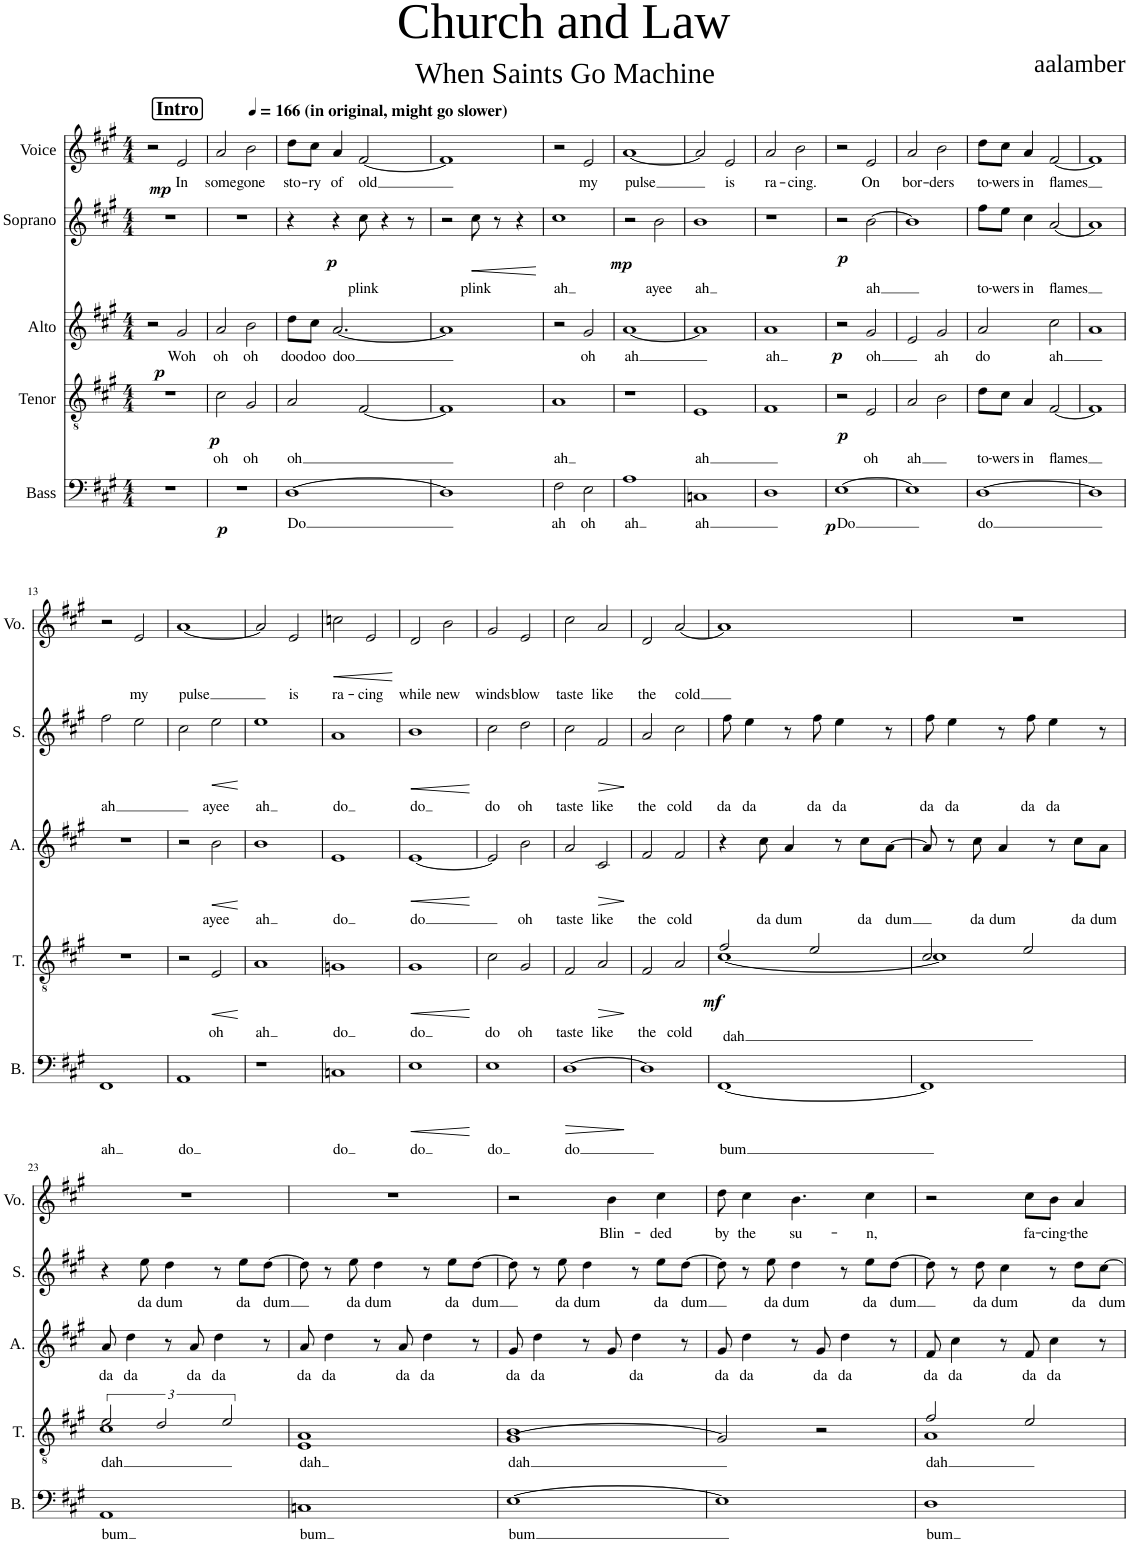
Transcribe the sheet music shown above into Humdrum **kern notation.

**kern	**text	**dynam	**kern	**text	**dynam	**kern	**text	**dynam	**kern	**text	**dynam	**kern	**text	**dynam
*part5	*part5	*part5	*part4	*part4	*part4	*part3	*part3	*part3	*part2	*part2	*part2	*part1	*part1	*part1
*staff5	*staff5	*staff5	*staff4	*staff4	*staff4	*staff3	*staff3	*staff3	*staff2	*staff2	*staff2	*staff1	*staff1	*staff1
*I"Bass	*	*	*I"Tenor	*	*	*I"Alto	*	*	*I"Soprano	*	*	*I"Voice	*	*
*I'B.	*	*	*I'T.	*	*	*I'A.	*	*	*I'S.	*	*	*I'Vo.	*	*
*clefF4	*	*	*clefGv2	*	*	*clefG2	*	*	*clefG2	*	*	*clefG2	*	*
*k[f#c#g#]	*	*	*k[f#c#g#]	*	*	*k[f#c#g#]	*	*	*k[f#c#g#]	*	*	*k[f#c#g#]	*	*
*M4/4	*	*	*M4/4	*	*	*M4/4	*	*	*M4/4	*	*	*M4/4	*	*
!!LO:REH:place=s1:a:B:cj:fs=14:t=Intro:qo=2
=1	=1	=1	=1	=1	=1	=1	=1	=1	=1	=1	=1	=1	=1	=1
!	!	!	!	!	!LO:DY:b	!	!	!LO:DY:b	!	!	!	!	!	!LO:DY:b
1r	.	.	1r	.	p	2r	.	p	1r	.	.	2r	.	mp
*	*	*	*	*	*	*	*	*	*	*	*	*MM166	*	*
!	!	!	!	!	!	!	!	!	!	!	!	!LO:TX:a:B:t=(in original, might go slower)	!	!
!	!	!	!	!	!	!	!LO:LY:b	!	!	!	!	!	!LO:LY:b	!
.	.	.	.	.	.	2g#/	Woh	.	.	.	.	2e/	In	.
=2	=2	=2	=2	=2	=2	=2	=2	=2	=2	=2	=2	=2	=2	=2
!	!	!LO:DY:b	!	!LO:LY:b	!	!	!LO:LY:b	!	!	!	!	!	!LO:LY:b	!
1r	.	p	2c#\	oh	.	2a/	oh	.	1r	.	.	2a/	some	.
!	!	!	!	!LO:LY:b	!	!	!LO:LY:b	!	!	!	!	!	!LO:LY:b	!
.	.	.	2G#/	oh	.	2b\	oh	.	.	.	.	2b\	gone	.
=3	=3	=3	=3	=3	=3	=3	=3	=3	=3	=3	=3	=3	=3	=3
!	!LO:LY:b	!	!	!LO:LY:b	!	!	!LO:LY:b	!	!	!	!	!	!LO:LY:b	!
[1D	Do	.	2A/	oh	.	8dd\L	doo	.	4r	.	.	8dd\L	sto-	.
!	!	!	!	!	!	!	!LO:LY:b	!	!	!	!	!	!LO:LY:b	!
.	.	.	.	.	.	8cc#\J	doo	.	.	.	.	8cc#\J	-ry	.
!	!	!	!	!	!	!	!LO:LY:b	!	!	!	!LO:DY:b	!	!LO:LY:b	!
.	.	.	.	.	.	[2.a/	-doo	.	4r	.	p	4a/	of	.
!	!	!	!	!	!	!	!	!	!	!LO:LY:b	!	!	!LO:LY:b	!
.	.	.	[2F#/	.	.	.	.	.	8cc#\	plink	.	[2f#/	-old	.
.	.	.	.	.	.	.	.	.	4r	.	.	.	.	.
.	.	.	.	.	.	.	.	.	8r	.	.	.	.	.
=4	=4	=4	=4	=4	=4	=4	=4	=4	=4	=4	=4	=4	=4	=4
1D]	.	.	1F#]	.	.	1a]	.	.	2r	.	.	1f#]	.	.
!	!	!	!	!	!	!	!	!	!	!LO:LY:b	!LO:HP:b	!	!	!
.	.	.	.	.	.	.	.	.	8cc#\	plink	<	.	.	.
.	.	.	.	.	.	.	.	.	8r	.	.	.	.	.
.	.	.	.	.	.	.	.	.	4r	.	.	.	.	.
.	.	.	.	.	.	.	.	.	.	.	[	.	.	.
=5	=5	=5	=5	=5	=5	=5	=5	=5	=5	=5	=5	=5	=5	=5
!	!LO:LY:b	!	!	!LO:LY:b	!	!	!	!	!	!LO:LY:b	!	!	!	!
2F#\	ah	.	1A	ah	.	2r	.	.	1cc#	ah	.	2r	.	.
!	!LO:LY:b	!	!	!	!	!	!LO:LY:b	!	!	!	!	!	!LO:LY:b	!
2E\	oh	.	.	.	.	2g#/	oh	.	.	.	.	2e/	my	.
=6	=6	=6	=6	=6	=6	=6	=6	=6	=6	=6	=6	=6	=6	=6
!	!LO:LY:b	!	!	!	!	!	!LO:LY:b	!	!	!	!LO:DY:b	!	!LO:LY:b	!
1A	ah	.	1r	.	.	[1a	ah	.	2r	.	mp	[1a	pulse	.
!	!	!	!	!	!	!	!	!	!	!LO:LY:b	!	!	!	!
.	.	.	.	.	.	.	.	.	2b\	ayee	.	.	.	.
=7	=7	=7	=7	=7	=7	=7	=7	=7	=7	=7	=7	=7	=7	=7
!	!LO:LY:b	!	!	!LO:LY:b	!	!	!	!	!	!LO:LY:b	!	!	!	!
1Cn	ah	.	1E	ah	.	1a]	.	.	1b	ah	.	2a/]	.	.
!	!	!	!	!	!	!	!	!	!	!	!	!	!LO:LY:b	!
.	.	.	.	.	.	.	.	.	.	.	.	2e/	is	.
=8	=8	=8	=8	=8	=8	=8	=8	=8	=8	=8	=8	=8	=8	=8
!	!	!LO:DY:b	!	!	!	!	!LO:LY:b	!	!	!	!	!	!LO:LY:b	!
1D	.	p	1F#	.	.	1a	ah	.	1r	.	.	2a/	ra-	.
!	!	!	!	!	!	!	!	!	!	!	!	!	!LO:LY:b	!
.	.	.	.	.	.	.	.	.	.	.	.	2b\	-cing.	.
=9	=9	=9	=9	=9	=9	=9	=9	=9	=9	=9	=9	=9	=9	=9
!	!LO:LY:b	!	!	!	!LO:DY:b	!	!	!LO:DY:b	!	!	!LO:DY:b	!	!	!
[1E	Do	.	2r	.	p	2r	.	p	2r	.	p	2r	.	.
!	!	!	!	!LO:LY:b	!	!	!LO:LY:b	!	!	!LO:LY:b	!	!	!LO:LY:b	!
.	.	.	2E/	oh	.	2g#/	oh	.	[2b\	ah	.	2e/	On	.
=10	=10	=10	=10	=10	=10	=10	=10	=10	=10	=10	=10	=10	=10	=10
!	!	!	!	!LO:LY:b	!	!	!	!	!	!	!	!	!LO:LY:b	!
1E]	.	.	2A/	ah	.	2e/	.	.	1b]	.	.	2a/	bor-	.
!	!	!	!	!	!	!	!LO:LY:b	!	!	!	!	!	!LO:LY:b	!
.	.	.	2B\	.	.	2g#/	ah	.	.	.	.	2b\	-ders	.
=11	=11	=11	=11	=11	=11	=11	=11	=11	=11	=11	=11	=11	=11	=11
!	!LO:LY:b	!	!	!LO:LY:b	!	!	!LO:LY:b	!	!	!LO:LY:b	!	!	!LO:LY:b	!
[1D	do	.	8d\L	to-	.	2a/	do	.	8ff#\L	to-	.	8dd\L	to-	.
!	!	!	!	!LO:LY:b	!	!	!	!	!	!LO:LY:b	!	!	!LO:LY:b	!
.	.	.	8c#\J	-wers	.	.	.	.	8ee\J	-wers	.	8cc#\J	-wers	.
!	!	!	!	!LO:LY:b	!	!	!	!	!	!LO:LY:b	!	!	!LO:LY:b	!
.	.	.	4A/	in	.	.	.	.	4cc#\	in	.	4a/	in	.
!	!	!	!	!LO:LY:b	!	!	!LO:LY:b	!	!	!LO:LY:b	!	!	!LO:LY:b	!
.	.	.	[2F#/	flames	.	2cc#\	ah	.	[2a/	flames	.	[2f#/	flames	.
=12	=12	=12	=12	=12	=12	=12	=12	=12	=12	=12	=12	=12	=12	=12
1D]	.	.	1F#]	.	.	1a	.	.	1a]	.	.	1f#]	.	.
!!LO:LB:g=z
=13	=13	=13	=13	=13	=13	=13	=13	=13	=13	=13	=13	=13	=13	=13
!	!LO:LY:b	!	!	!	!	!	!	!	!	!LO:LY:b	!	!	!	!
1FF#	ah	.	1r	.	.	1r	.	.	2ff#\	ah	.	2r	.	.
!	!	!	!	!	!	!	!	!	!	!	!	!	!LO:LY:b	!
.	.	.	.	.	.	.	.	.	2ee\	.	.	2e/	my	.
=14	=14	=14	=14	=14	=14	=14	=14	=14	=14	=14	=14	=14	=14	=14
!	!LO:LY:b	!	!	!	!	!	!	!	!	!	!	!	!LO:LY:b	!
1AA	do	.	2r	.	.	2r	.	.	2cc#\	.	.	[1a	pulse	.
!	!	!	!	!LO:LY:b	!LO:HP:b	!	!LO:LY:b	!LO:HP:b	!	!LO:LY:b	!LO:HP:b	!	!	!
.	.	.	2E/	oh	<	2b\	ayee	<	2ee\	ayee	<	.	.	.
.	.	.	.	.	[	.	.	[	.	.	[	.	.	.
=15	=15	=15	=15	=15	=15	=15	=15	=15	=15	=15	=15	=15	=15	=15
!	!	!	!	!LO:LY:b	!	!	!LO:LY:b	!	!	!LO:LY:b	!	!	!	!
1r	.	.	1A	ah	.	1b	ah	.	1ee	ah	.	2a/]	.	.
!	!	!	!	!	!	!	!	!	!	!	!	!	!LO:LY:b	!
.	.	.	.	.	.	.	.	.	.	.	.	2e/	is	.
=16	=16	=16	=16	=16	=16	=16	=16	=16	=16	=16	=16	=16	=16	=16
!	!LO:LY:b	!	!	!LO:LY:b	!	!	!LO:LY:b	!	!	!LO:LY:b	!	!	!LO:LY:b	!LO:HP:b
1Cn	do	.	1Gn	do	.	1e	do	.	1a	do	.	2ccn\	ra-	<
!	!	!	!	!	!	!	!	!	!	!	!	!	!LO:LY:b	!
.	.	.	.	.	.	.	.	.	.	.	.	2e/	-cing	.
.	.	.	.	.	.	.	.	.	.	.	.	.	.	[
=17	=17	=17	=17	=17	=17	=17	=17	=17	=17	=17	=17	=17	=17	=17
!	!LO:LY:b	!LO:HP:b	!	!LO:LY:b	!LO:HP:b	!	!LO:LY:b	!LO:HP:b	!	!LO:LY:b	!LO:HP:b	!	!LO:LY:b	!
1E	do	<	1G#	do	<	[1e	do	<	1b	do	<	2d/	while	.
!	!	!	!	!	!	!	!	!	!	!	!	!	!LO:LY:b	!
.	.	.	.	.	.	.	.	.	.	.	.	2b\	new	.
.	.	[	.	.	[	.	.	[	.	.	[	.	.	.
=18	=18	=18	=18	=18	=18	=18	=18	=18	=18	=18	=18	=18	=18	=18
!	!LO:LY:b	!	!	!LO:LY:b	!	!	!	!	!	!LO:LY:b	!	!	!LO:LY:b	!
1E	do	.	2c#\	do	.	2e/]	.	.	2cc#\	do	.	2g#/	winds	.
!	!	!	!	!LO:LY:b	!	!	!LO:LY:b	!	!	!LO:LY:b	!	!	!LO:LY:b	!
.	.	.	2G#/	oh	.	2b\	oh	.	2dd\	oh	.	2e/	blow	.
=19	=19	=19	=19	=19	=19	=19	=19	=19	=19	=19	=19	=19	=19	=19
!	!LO:LY:b	!LO:HP:b	!	!LO:LY:b	!	!	!LO:LY:b	!	!	!LO:LY:b	!	!	!LO:LY:b	!
[1D	do	>	2F#/	taste	.	2a/	taste	.	2cc#\	taste	.	2cc#\	taste	.
!	!	!	!	!LO:LY:b	!LO:HP:b	!	!LO:LY:b	!LO:HP:b	!	!LO:LY:b	!LO:HP:b	!	!LO:LY:b	!
.	.	.	2A/	like	>	2c#/	like	>	2f#/	like	>	2a/	like	.
.	.	]	.	.	]	.	.	]	.	.	]	.	.	.
=20	=20	=20	=20	=20	=20	=20	=20	=20	=20	=20	=20	=20	=20	=20
!	!	!	!	!LO:LY:b	!	!	!LO:LY:b	!	!	!LO:LY:b	!	!	!LO:LY:b	!
1D]	.	.	2F#/	the	.	2f#/	the	.	2a/	the	.	2d/	the	.
!	!	!	!	!LO:LY:b	!LO:DY:b	!	!LO:LY:b	!	!	!LO:LY:b	!	!	!LO:LY:b	!
.	.	.	2A/	cold	mf	2f#/	cold	.	2cc#\	cold	.	[2a/	cold	.
=21	=21	=21	=21	=21	=21	=21	=21	=21	=21	=21	=21	=21	=21	=21
!	!LO:LY:b	!	!	!LO:LY:b	!	!	!	!	!	!LO:LY:b	!	!	!	!
*	*	*	*^	*	*	*	*	*	*	*	*	*	*	*
[1FF#	bum	.	2f#/	[1c#	dah	.	4r	.	.	8ff#\	da	.	1a]	.	.
!	!	!	!	!	!	!	!	!	!	!	!LO:LY:b	!	!	!	!
.	.	.	.	.	.	.	.	.	.	4ee\	da	.	.	.	.
!	!	!	!	!	!	!	!	!LO:LY:b	!	!	!	!	!	!	!
.	.	.	.	.	.	.	8cc#\	da	.	.	.	.	.	.	.
!	!	!	!	!	!	!	!	!LO:LY:b	!	!	!	!	!	!	!
.	.	.	.	.	.	.	4a/	dum	.	8r	.	.	.	.	.
!	!	!	!	!	!	!	!	!	!	!	!LO:LY:b	!	!	!	!
.	.	.	2e/	.	.	.	.	.	.	8ff#\	da	.	.	.	.
!	!	!	!	!	!	!	!	!	!	!	!LO:LY:b	!	!	!	!
.	.	.	.	.	.	.	8r	.	.	4ee\	da	.	.	.	.
!	!	!	!	!	!	!	!	!LO:LY:b	!	!	!	!	!	!	!
.	.	.	.	.	.	.	8cc#\L	da	.	.	.	.	.	.	.
!	!	!	!	!	!	!	!	!LO:LY:b	!	!	!	!	!	!	!
.	.	.	.	.	.	.	[8a\J	dum	.	8r	.	.	.	.	.
=22	=22	=22	=22	=22	=22	=22	=22	=22	=22	=22	=22	=22	=22	=22	=22
!	!	!	!	!	!	!	!	!	!	!	!LO:LY:b	!	!	!	!
1FF#]	.	.	2c#/	1c#]	.	.	8a/]	.	.	8ff#\	da	.	1r	.	.
!	!	!	!	!	!	!	!	!	!	!	!LO:LY:b	!	!	!	!
.	.	.	.	.	.	.	8r	.	.	4ee\	da	.	.	.	.
!	!	!	!	!	!	!	!	!LO:LY:b	!	!	!	!	!	!	!
.	.	.	.	.	.	.	8cc#\	da	.	.	.	.	.	.	.
!	!	!	!	!	!	!	!	!LO:LY:b	!	!	!	!	!	!	!
.	.	.	.	.	.	.	4a/	dum	.	8r	.	.	.	.	.
!	!	!	!	!	!	!	!	!	!	!	!LO:LY:b	!	!	!	!
.	.	.	2e/	.	.	.	.	.	.	8ff#\	da	.	.	.	.
!	!	!	!	!	!	!	!	!	!	!	!LO:LY:b	!	!	!	!
.	.	.	.	.	.	.	8r	.	.	4ee\	da	.	.	.	.
!	!	!	!	!	!	!	!	!LO:LY:b	!	!	!	!	!	!	!
.	.	.	.	.	.	.	8cc#\L	da	.	.	.	.	.	.	.
!	!	!	!	!	!	!	!	!LO:LY:b	!	!	!	!	!	!	!
.	.	.	.	.	.	.	8a\J	dum	.	8r	.	.	.	.	.
!!LO:LB:g=z
=23	=23	=23	=23	=23	=23	=23	=23	=23	=23	=23	=23	=23	=23	=23	=23
!	!LO:LY:b	!	!	!	!LO:LY:b	!	!	!LO:LY:b	!	!	!	!	!	!	!
1AA	bum	.	3e/	1c#	dah	.	8a/	da	.	4r	.	.	1r	.	.
!	!	!	!	!	!	!	!	!LO:LY:b	!	!	!	!	!	!	!
.	.	.	.	.	.	.	4dd\	da	.	.	.	.	.	.	.
!	!	!	!	!	!	!	!	!	!	!	!LO:LY:b	!	!	!	!
.	.	.	.	.	.	.	.	.	.	8ee\	da	.	.	.	.
.	.	.	3d/	.	.	.	.	.	.	.	.	.	.	.	.
!	!	!	!	!	!	!	!	!	!	!	!LO:LY:b	!	!	!	!
.	.	.	.	.	.	.	8r	.	.	4dd\	dum	.	.	.	.
!	!	!	!	!	!	!	!	!LO:LY:b	!	!	!	!	!	!	!
.	.	.	.	.	.	.	8a/	da	.	.	.	.	.	.	.
!	!	!	!	!	!	!	!	!LO:LY:b	!	!	!	!	!	!	!
.	.	.	.	.	.	.	4dd\	da	.	8r	.	.	.	.	.
.	.	.	3e/	.	.	.	.	.	.	.	.	.	.	.	.
!	!	!	!	!	!	!	!	!	!	!	!LO:LY:b	!	!	!	!
.	.	.	.	.	.	.	.	.	.	8ee\L	da	.	.	.	.
!	!	!	!	!	!	!	!	!	!	!	!LO:LY:b	!	!	!	!
.	.	.	.	.	.	.	8r	.	.	[8dd\J	dum	.	.	.	.
=24	=24	=24	=24	=24	=24	=24	=24	=24	=24	=24	=24	=24	=24	=24	=24
!	!LO:LY:b	!	!	!	!LO:LY:b	!	!	!LO:LY:b	!	!	!	!	!	!	!
1Cn	bum	.	1A	1E	dah	.	8a/	da	.	8dd\]	.	.	1r	.	.
!	!	!	!	!	!	!	!	!LO:LY:b	!	!	!	!	!	!	!
.	.	.	.	.	.	.	4dd\	da	.	8r	.	.	.	.	.
!	!	!	!	!	!	!	!	!	!	!	!LO:LY:b	!	!	!	!
.	.	.	.	.	.	.	.	.	.	8ee\	da	.	.	.	.
!	!	!	!	!	!	!	!	!	!	!	!LO:LY:b	!	!	!	!
.	.	.	.	.	.	.	8r	.	.	4dd\	dum	.	.	.	.
!	!	!	!	!	!	!	!	!LO:LY:b	!	!	!	!	!	!	!
.	.	.	.	.	.	.	8a/	da	.	.	.	.	.	.	.
!	!	!	!	!	!	!	!	!LO:LY:b	!	!	!	!	!	!	!
.	.	.	.	.	.	.	4dd\	da	.	8r	.	.	.	.	.
!	!	!	!	!	!	!	!	!	!	!	!LO:LY:b	!	!	!	!
.	.	.	.	.	.	.	.	.	.	8ee\L	da	.	.	.	.
!	!	!	!	!	!	!	!	!	!	!	!LO:LY:b	!	!	!	!
.	.	.	.	.	.	.	8r	.	.	[8dd\J	dum	.	.	.	.
=25	=25	=25	=25	=25	=25	=25	=25	=25	=25	=25	=25	=25	=25	=25	=25
!	!LO:LY:b	!	!	!	!LO:LY:b	!	!	!LO:LY:b	!	!	!	!	!	!	!
[1E	bum	.	[1G#	1B	-dah	.	8g#/	da	.	8dd\]	.	.	2r	.	.
!	!	!	!	!	!	!	!	!LO:LY:b	!	!	!	!	!	!	!
.	.	.	.	.	.	.	4dd\	da	.	8r	.	.	.	.	.
!	!	!	!	!	!	!	!	!	!	!	!LO:LY:b	!	!	!	!
.	.	.	.	.	.	.	.	.	.	8ee\	da	.	.	.	.
!	!	!	!	!	!	!	!	!	!	!	!LO:LY:b	!	!	!	!
.	.	.	.	.	.	.	8r	.	.	4dd\	dum	.	.	.	.
!	!	!	!	!	!	!	!	!	!	!	!	!	!	!LO:LY:b	!
.	.	.	.	.	.	.	8g#/	.	.	.	.	.	4b\	Blin-	.
!	!	!	!	!	!	!	!	!LO:LY:b	!	!	!	!	!	!	!
.	.	.	.	.	.	.	4dd\	da	.	8r	.	.	.	.	.
!	!	!	!	!	!	!	!	!	!	!	!LO:LY:b	!	!	!LO:LY:b	!
.	.	.	.	.	.	.	.	.	.	8ee\L	da	.	4cc#\	-ded	.
!	!	!	!	!	!	!	!	!	!	!	!LO:LY:b	!	!	!	!
.	.	.	.	.	.	.	8r	.	.	[8dd\J	dum	.	.	.	.
*	*	*	*v	*v	*	*	*	*	*	*	*	*	*	*	*
=26	=26	=26	=26	=26	=26	=26	=26	=26	=26	=26	=26	=26	=26	=26
!	!	!	!	!	!	!	!LO:LY:b	!	!	!	!	!	!LO:LY:b	!
1E]	.	.	2G#/]	.	.	8g#/	da	.	8dd\]	.	.	8dd\	by	.
!	!	!	!	!	!	!	!LO:LY:b	!	!	!	!	!	!LO:LY:b	!
.	.	.	.	.	.	4dd\	da	.	8r	.	.	4cc#\	the	.
!	!	!	!	!	!	!	!	!	!	!LO:LY:b	!	!	!	!
.	.	.	.	.	.	.	.	.	8ee\	da	.	.	.	.
!	!	!	!	!	!	!	!	!	!	!LO:LY:b	!	!	!LO:LY:b	!
.	.	.	.	.	.	8r	.	.	4dd\	dum	.	4.b\	su-	.
!	!	!	!	!	!	!	!LO:LY:b	!	!	!	!	!	!	!
.	.	.	2r	.	.	8g#/	da	.	.	.	.	.	.	.
!	!	!	!	!	!	!	!LO:LY:b	!	!	!	!	!	!	!
.	.	.	.	.	.	4dd\	da	.	8r	.	.	.	.	.
!	!	!	!	!	!	!	!	!	!	!LO:LY:b	!	!	!LO:LY:b	!
.	.	.	.	.	.	.	.	.	8ee\L	da	.	4cc#\	-n,	.
!	!	!	!	!	!	!	!	!	!	!LO:LY:b	!	!	!	!
.	.	.	.	.	.	8r	.	.	[8dd\J	dum	.	.	.	.
=27	=27	=27	=27	=27	=27	=27	=27	=27	=27	=27	=27	=27	=27	=27
!	!LO:LY:b	!	!	!LO:LY:b	!	!	!LO:LY:b	!	!	!	!	!	!	!
*	*	*	*^	*	*	*	*	*	*	*	*	*	*	*
1D	bum	.	2f#/	1A	dah	.	8f#/	da	.	8dd\]	.	.	2r	.	.
!	!	!	!	!	!	!	!	!LO:LY:b	!	!	!	!	!	!	!
.	.	.	.	.	.	.	4cc#\	da	.	8r	.	.	.	.	.
!	!	!	!	!	!	!	!	!	!	!	!LO:LY:b	!	!	!	!
.	.	.	.	.	.	.	.	.	.	8dd\	da	.	.	.	.
!	!	!	!	!	!	!	!	!	!	!	!LO:LY:b	!	!	!	!
.	.	.	.	.	.	.	8r	.	.	4cc#\	dum	.	.	.	.
!	!	!	!	!	!	!	!	!LO:LY:b	!	!	!	!	!	!LO:LY:b	!
.	.	.	2e/	.	.	.	8f#/	da	.	.	.	.	8cc#\L	fa-	.
!	!	!	!	!	!	!	!	!LO:LY:b	!	!	!	!	!	!LO:LY:b	!
.	.	.	.	.	.	.	4cc#\	da	.	8r	.	.	8b\J	-cing-	.
!	!	!	!	!	!	!	!	!	!	!	!LO:LY:b	!	!	!LO:LY:b	!
.	.	.	.	.	.	.	.	.	.	8dd\L	da	.	4a/	-the	.
!	!	!	!	!	!	!	!	!	!	!	!LO:LY:b	!	!	!	!
.	.	.	.	.	.	.	8r	.	.	[8cc#\J	dum	.	.	.	.
*	*	*	*v	*v	*	*	*	*	*	*	*	*	*	*	*
=	=	=	=	=	=	=	=	=	=	=	=	=	=	=
*-	*-	*-	*-	*-	*-	*-	*-	*-	*-	*-	*-	*-	*-	*-
